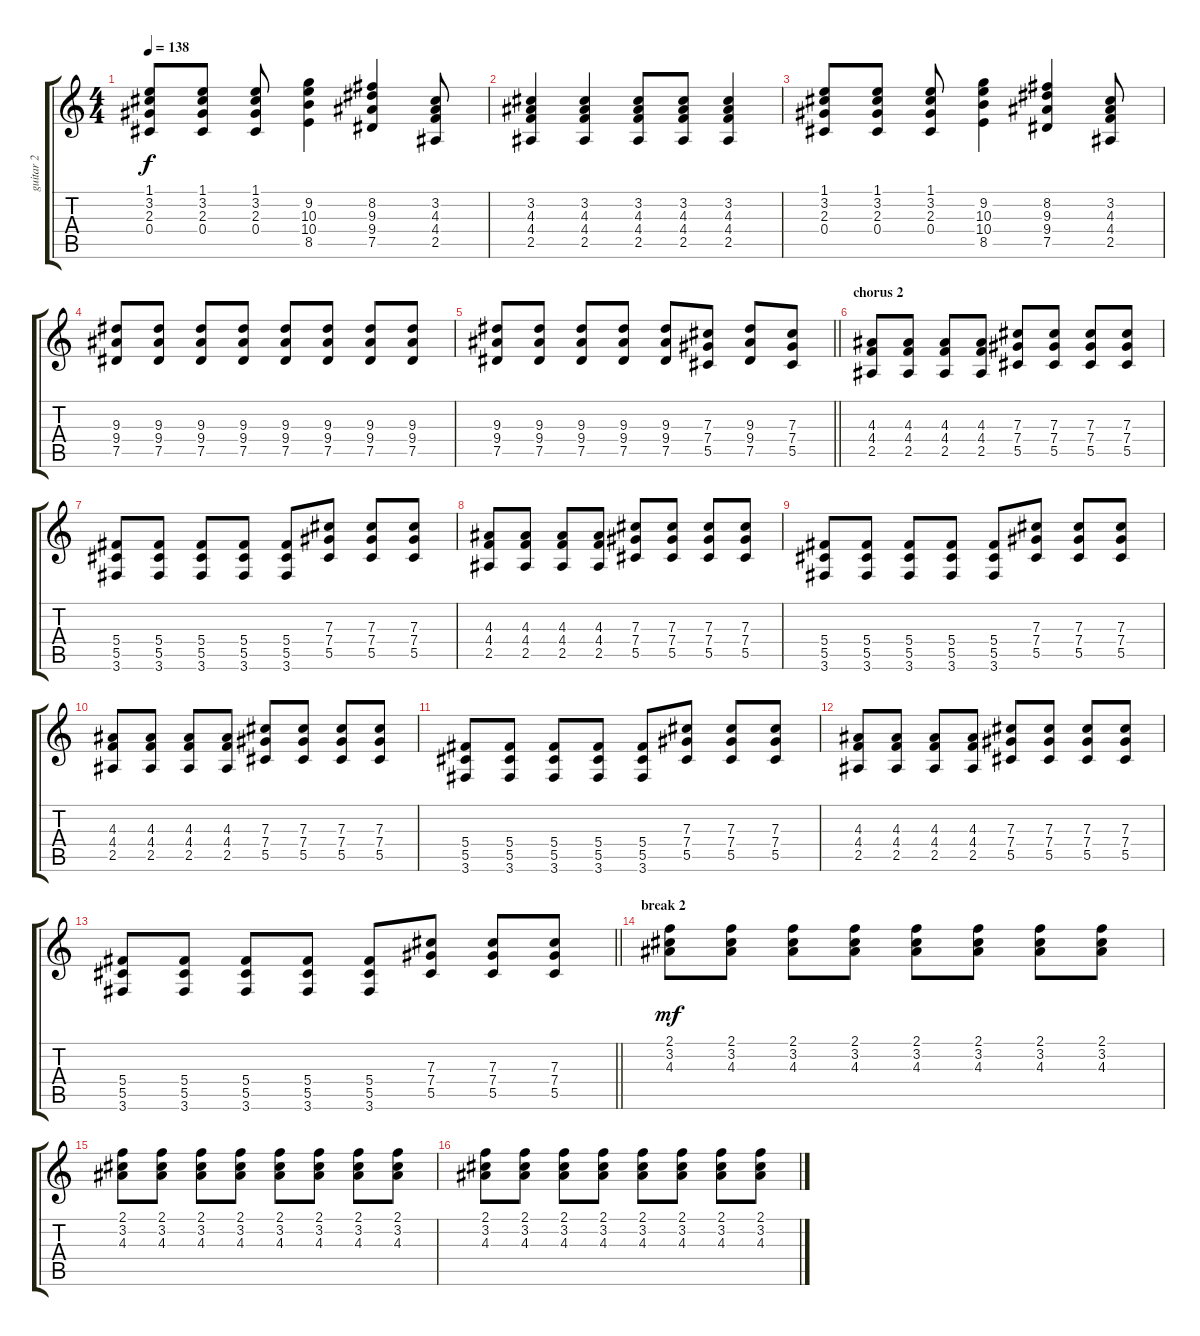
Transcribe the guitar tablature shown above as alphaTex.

\track ("guitar 2" "guitar 2") {instrument overdrivenguitar}
\staff {score tabs}
\tuning (Eb4 Bb3 Gb3 Db3 Ab2 Eb2) {hide}
\ts (4 4)
\tempo 138
\clef g2
\ks c
(1.1 3.2 2.3 0.4).8{dy f} (1.1 3.2 2.3 0.4).8 (1.1 3.2 2.3 0.4).8 (9.2 10.3 10.4 8.5).4 (8.2 9.3 9.4 7.5).4 (3.2 4.3 4.4 2.5).8 |
(3.2 4.3 4.4 2.5).4 (3.2 4.3 4.4 2.5).4 (3.2 4.3 4.4 2.5).8 (3.2 4.3 4.4 2.5).8 (3.2 4.3 4.4 2.5).4 |
(1.1 3.2 2.3 0.4).8 (1.1 3.2 2.3 0.4).8 (1.1 3.2 2.3 0.4).8 (9.2 10.3 10.4 8.5).4 (8.2 9.3 9.4 7.5).4 (3.2 4.3 4.4 2.5).8 |
(9.3 9.4 7.5).8 (9.3 9.4 7.5).8 (9.3 9.4 7.5).8 (9.3 9.4 7.5).8 (9.3 9.4 7.5).8 (9.3 9.4 7.5).8 (9.3 9.4 7.5).8 (9.3 9.4 7.5).8 |
\barLineRight lightlight
(9.3 9.4 7.5).8 (9.3 9.4 7.5).8 (9.3 9.4 7.5).8 (9.3 9.4 7.5).8 (9.3 9.4 7.5).8 (7.3 7.4 5.5).8 (9.3 9.4 7.5).8 (7.3 7.4 5.5).8 |
\section ("" "chorus 2")
(4.3 4.4 2.5).8 (4.3 4.4 2.5).8 (4.3 4.4 2.5).8 (4.3 4.4 2.5).8 (7.3 7.4 5.5).8 (7.3 7.4 5.5).8 (7.3 7.4 5.5).8 (7.3 7.4 5.5).8 |
(5.4 5.5 3.6).8 (5.4 5.5 3.6).8 (5.4 5.5 3.6).8 (5.4 5.5 3.6).8 (5.4 5.5 3.6).8 (7.3 7.4 5.5).8 (7.3 7.4 5.5).8 (7.3 7.4 5.5).8 |
(4.3 4.4 2.5).8 (4.3 4.4 2.5).8 (4.3 4.4 2.5).8 (4.3 4.4 2.5).8 (7.3 7.4 5.5).8 (7.3 7.4 5.5).8 (7.3 7.4 5.5).8 (7.3 7.4 5.5).8 |
(5.4 5.5 3.6).8 (5.4 5.5 3.6).8 (5.4 5.5 3.6).8 (5.4 5.5 3.6).8 (5.4 5.5 3.6).8 (7.3 7.4 5.5).8 (7.3 7.4 5.5).8 (7.3 7.4 5.5).8 |
(4.3 4.4 2.5).8 (4.3 4.4 2.5).8 (4.3 4.4 2.5).8 (4.3 4.4 2.5).8 (7.3 7.4 5.5).8 (7.3 7.4 5.5).8 (7.3 7.4 5.5).8 (7.3 7.4 5.5).8 |
(5.4 5.5 3.6).8 (5.4 5.5 3.6).8 (5.4 5.5 3.6).8 (5.4 5.5 3.6).8 (5.4 5.5 3.6).8 (7.3 7.4 5.5).8 (7.3 7.4 5.5).8 (7.3 7.4 5.5).8 |
(4.3 4.4 2.5).8 (4.3 4.4 2.5).8 (4.3 4.4 2.5).8 (4.3 4.4 2.5).8 (7.3 7.4 5.5).8 (7.3 7.4 5.5).8 (7.3 7.4 5.5).8 (7.3 7.4 5.5).8 |
\barLineRight lightlight
(5.4 5.5 3.6).8 (5.4 5.5 3.6).8 (5.4 5.5 3.6).8 (5.4 5.5 3.6).8 (5.4 5.5 3.6).8 (7.3 7.4 5.5).8 (7.3 7.4 5.5).8 (7.3 7.4 5.5).8 |
\section ("" "break 2")
(2.1 3.2 4.3).8{dy mf} (2.1 3.2 4.3).8 (2.1 3.2 4.3).8 (2.1 3.2 4.3).8 (2.1 3.2 4.3).8 (2.1 3.2 4.3).8 (2.1 3.2 4.3).8 (2.1 3.2 4.3).8 |
(2.1 3.2 4.3).8 (2.1 3.2 4.3).8 (2.1 3.2 4.3).8 (2.1 3.2 4.3).8 (2.1 3.2 4.3).8 (2.1 3.2 4.3).8 (2.1 3.2 4.3).8 (2.1 3.2 4.3).8 |
(2.1 3.2 4.3).8 (2.1 3.2 4.3).8 (2.1 3.2 4.3).8 (2.1 3.2 4.3).8 (2.1 3.2 4.3).8 (2.1 3.2 4.3).8 (2.1 3.2 4.3).8 (2.1 3.2 4.3).8
